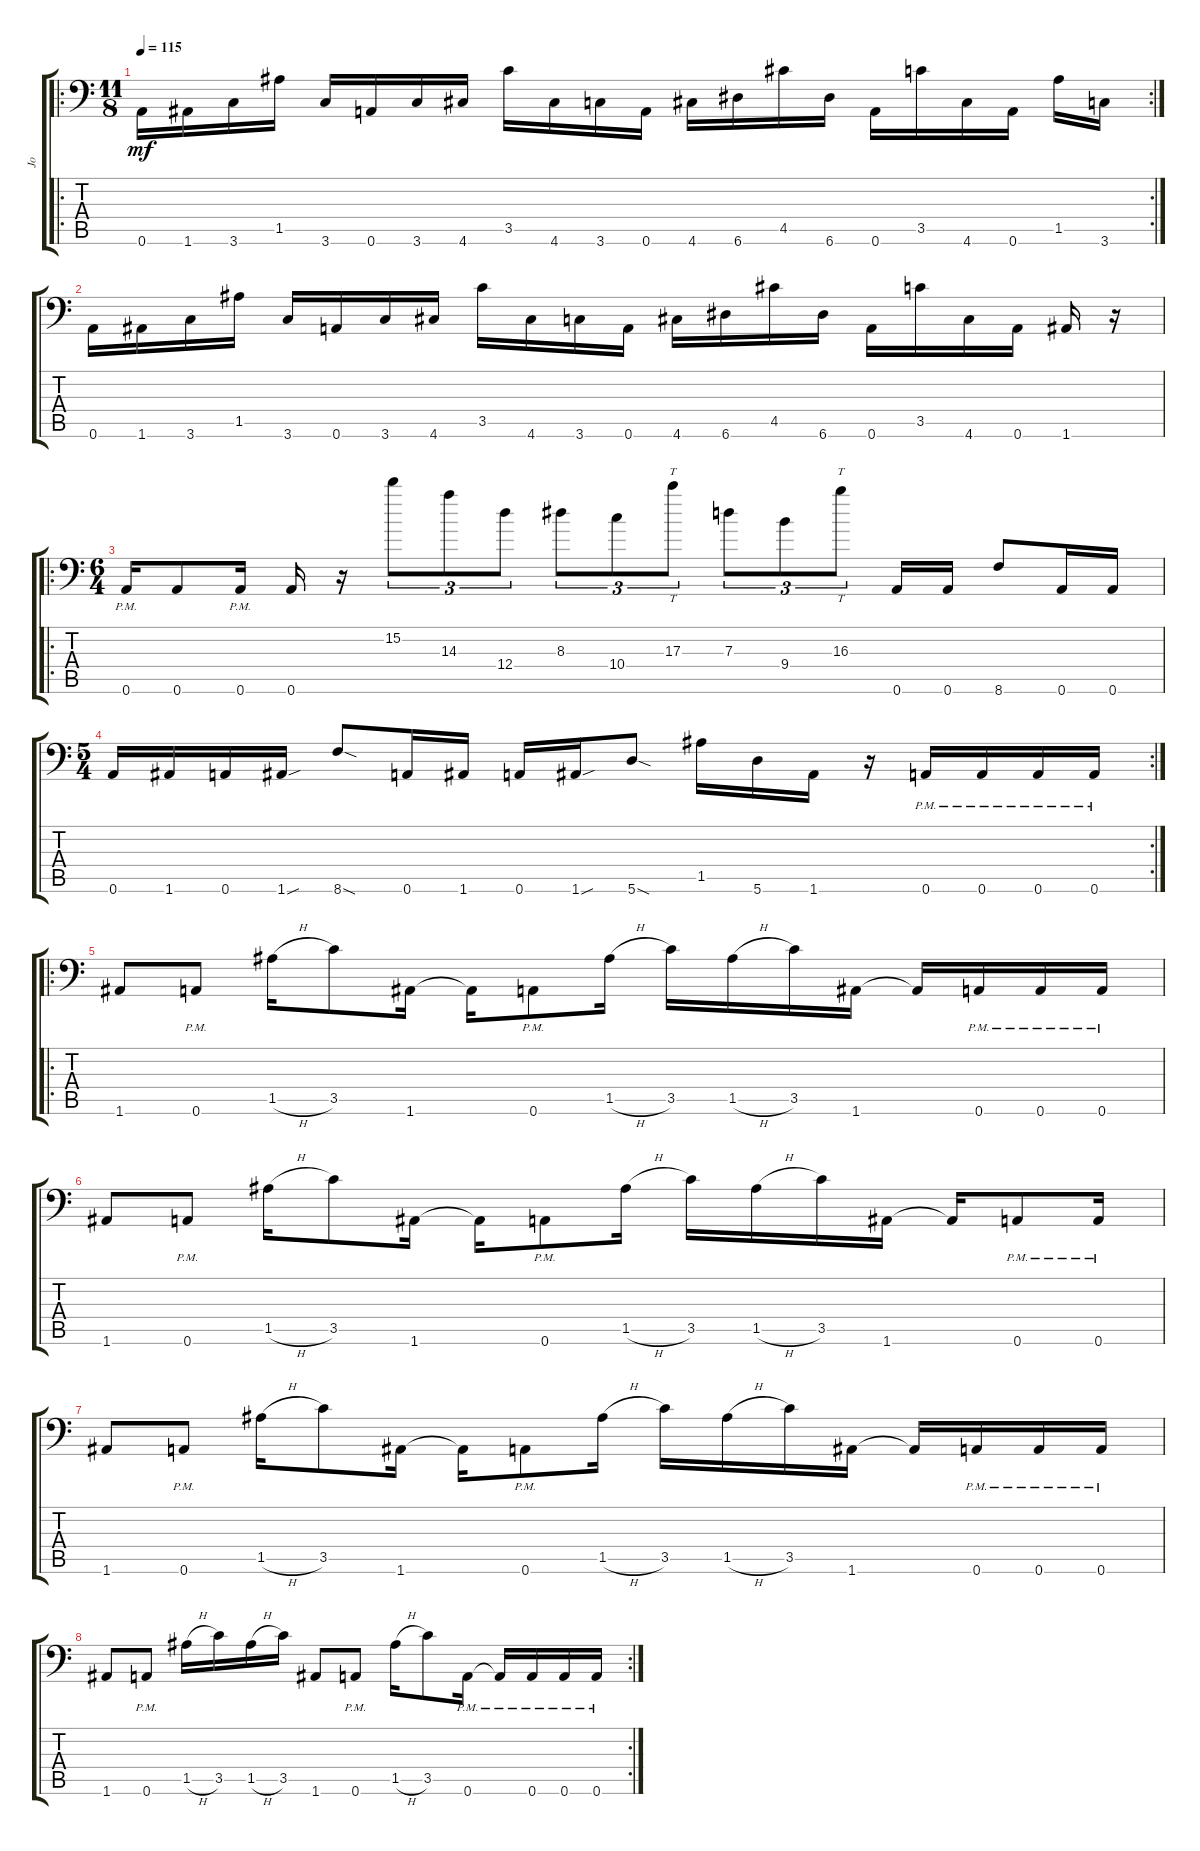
\track ("Jo" "Jo") {instrument distortionguitar}
\staff {score tabs}
\tuning (E4 B3 G3 D3 A2 A1) {hide}
\ro
\rc 2
\ts (11 8)
\tempo 115
\clef f4
\ks c
0.6.16{dy mf} 1.6.16 3.6.16 1.5.16 3.6.16 0.6.16 3.6.16 4.6.16 3.5.16 4.6.16 3.6.16 0.6.16 4.6.16 6.6.16 4.5.16 6.6.16 0.6.16 3.5.16 4.6.16 0.6.16 1.5.16 3.6.16 |
0.6.16 1.6.16 3.6.16 1.5.16 3.6.16 0.6.16 3.6.16 4.6.16 3.5.16 4.6.16 3.6.16 0.6.16 4.6.16 6.6.16 4.5.16 6.6.16 0.6.16 3.5.16 4.6.16 0.6.16 1.6.16 r.16 |
\ro
\ts (6 4)
0.6{pm}.16 0.6.8 0.6{pm}.16 0.6.16 r.16 15.2.8{tu (3 2)} 14.3.8{tu (3 2)} 12.4.8{tu (3 2)} 8.3.8{tu (3 2)} 10.4.8{tu (3 2)} 17.3.8{tt tu (3 2)} 7.3.8{tu (3 2)} 9.4.8{tu (3 2)} 16.3.8{tt tu (3 2)} 0.6.16 0.6.16 8.6.8 0.6.16 0.6.16 |
\rc 2
\ts (5 4)
0.6.16 1.6.16 0.6.16 1.6{sou}.16 8.6{sod}.8 0.6.16 1.6.16 0.6.16 1.6{sou}.16 5.6{sod}.8 1.5.16 5.6.16 1.6.16 r.16 0.6{pm}.16 0.6{pm}.16 0.6{pm}.16 0.6{pm}.16 |
\ro
1.6.8 0.6{pm}.8 1.5{h}.16 3.5.8 1.6.16 1.6{t}.16 0.6{pm}.8 1.5{h}.16 3.5.16 1.5{h}.16 3.5.16 1.6.16 1.6{t}.16 0.6{pm}.16 0.6{pm}.16 0.6{pm}.16 |
1.6.8 0.6{pm}.8 1.5{h}.16 3.5.8 1.6.16 1.6{t}.16 0.6{pm}.8 1.5{h}.16 3.5.16 1.5{h}.16 3.5.16 1.6.16 1.6{t}.16 0.6{pm}.8 0.6{pm}.16 |
1.6.8 0.6{pm}.8 1.5{h}.16 3.5.8 1.6.16 1.6{t}.16 0.6{pm}.8 1.5{h}.16 3.5.16 1.5{h}.16 3.5.16 1.6.16 1.6{t}.16 0.6{pm}.16 0.6{pm}.16 0.6{pm}.16 |
\rc 2
1.6.8 0.6{pm}.8 1.5{h}.16 3.5.16 1.5{h}.16 3.5.16 1.6.8 0.6{pm}.8 1.5{h}.16 3.5.8 0.6{pm}.16 0.6{pm t}.16 0.6{pm}.16 0.6{pm}.16 0.6{pm}.16
